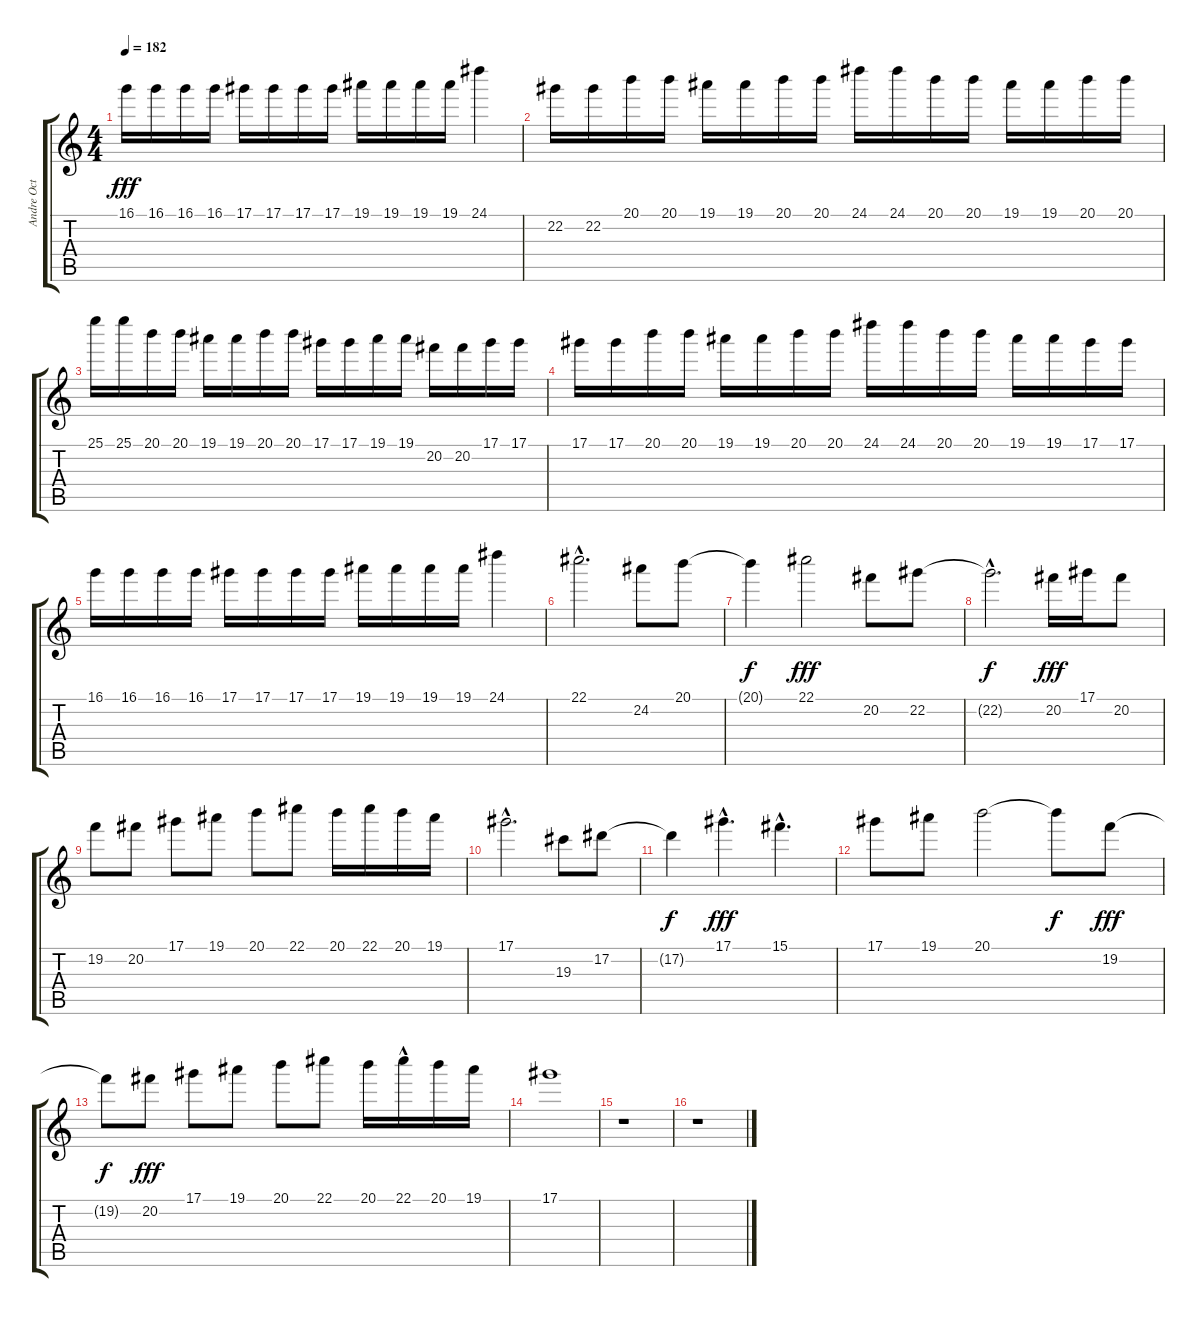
\track ("Andre Oct" "Andre Oct") {instrument contrabass}
\staff {score tabs}
\tuning (Eb4 Bb3 Gb3 Db3 Ab2 Eb2) {hide}
\ts (4 4)
\tempo 182
\clef g2
\ks c
16.1.16{dy fff} 16.1.16 16.1.16 16.1.16 17.1.16 17.1.16 17.1.16 17.1.16 19.1.16 19.1.16 19.1.16 19.1.16 24.1.4 |
22.2.16 22.2.16 20.1.16 20.1.16 19.1.16 19.1.16 20.1.16 20.1.16 24.1.16 24.1.16 20.1.16 20.1.16 19.1.16 19.1.16 20.1.16 20.1.16 |
25.1.16 25.1.16 20.1.16 20.1.16 19.1.16 19.1.16 20.1.16 20.1.16 17.1.16 17.1.16 19.1.16 19.1.16 20.2.16 20.2.16 17.1.16 17.1.16 |
17.1.16 17.1.16 20.1.16 20.1.16 19.1.16 19.1.16 20.1.16 20.1.16 24.1.16 24.1.16 20.1.16 20.1.16 19.1.16 19.1.16 17.1.16 17.1.16 |
16.1.16 16.1.16 16.1.16 16.1.16 17.1.16 17.1.16 17.1.16 17.1.16 19.1.16 19.1.16 19.1.16 19.1.16 24.1.4 |
22.1{hac}.2{d} 24.2.8 20.1.8 |
20.1{t}.4{dy f} 22.1.2{dy fff} 20.2.8 22.2.8 |
22.2{hac t}.2{d dy f} 20.2.16{dy fff} 17.1.16 20.2.8 |
19.2.8 20.2.8 17.1.8 19.1.8 20.1.8 22.1.8 20.1.16 22.1.16 20.1.16 19.1.16 |
17.1{hac}.2{d} 19.3.8 17.2.8 |
17.2{t}.4{dy f} 17.1{hac}.4{d dy fff} 15.1{hac}.4{d} |
17.1.8 19.1.8 20.1.2 20.1{t}.8{dy f} 19.2.8{dy fff} |
19.2{t}.8{dy f} 20.2.8{dy fff} 17.1.8 19.1.8 20.1.8 22.1.8 20.1.16 22.1{hac}.16 20.1.16 19.1.16 |
17.1.1 |
r.1 |
r.1
